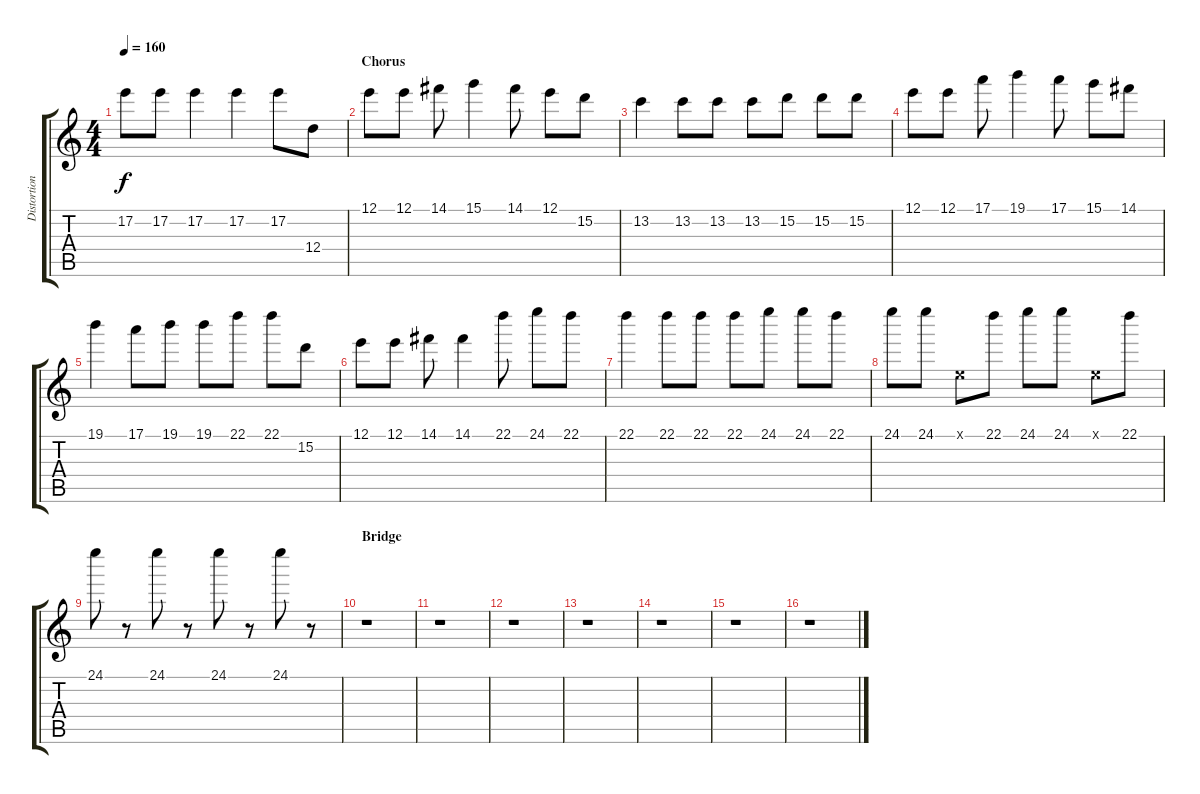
\track ("Distortion Guitar" "Distortion") {instrument distortionguitar}
\staff {score tabs}
\tuning (E4 B3 G3 D3 A2 D2) {hide}
\ts (4 4)
\tempo 160
\clef g2
\ks c
17.2.8{dy f} 17.2.8 17.2.4 17.2.4 17.2.8 12.4.8 |
\section ("" "Chorus")
12.1.8 12.1.8 14.1.8 15.1.4 14.1.8 12.1.8 15.2.8 |
13.2.4 13.2.8 13.2.8 13.2.8 15.2.8 15.2.8 15.2.8 |
12.1.8 12.1.8 17.1.8 19.1.4 17.1.8 15.1.8 14.1.8 |
19.1.4 17.1.8 19.1.8 19.1.8 22.1.8 22.1.8 15.2.8 |
12.1.8 12.1.8 14.1.8 14.1.4 22.1.8 24.1.8 22.1.8 |
22.1.4 22.1.8 22.1.8 22.1.8 24.1.8 24.1.8 22.1.8 |
24.1.8 24.1.8 0.1{x}.8 22.1.8 24.1.8 24.1.8 0.1{x}.8 22.1.8 |
24.1.8 r.8 24.1.8 r.8 24.1.8 r.8 24.1.8 r.8 |
\section ("" "Bridge")
r.1 |
r.1 |
r.1 |
r.1 |
r.1 |
r.1 |
r.1
